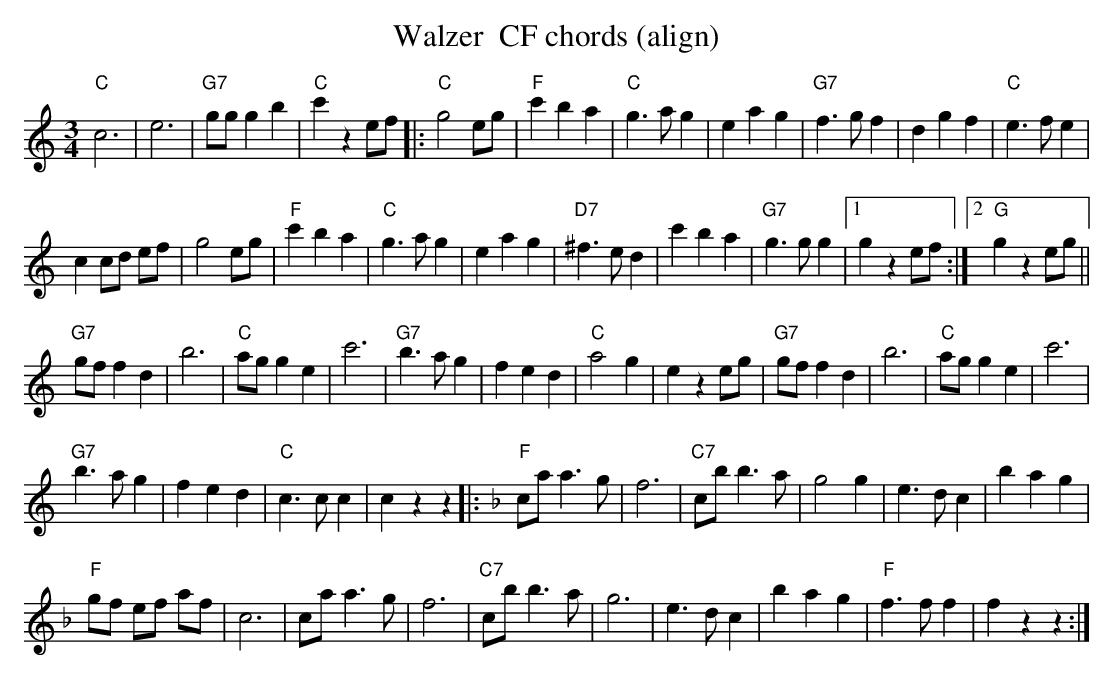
X:1
T: Walzer  CF chords (align)
M:3/4
L:1/4
K:C %%MIDI gchordon
"C"c3 | e3 | "G7"g/g/gb | "C"c'ze/f/ |: "C"g2e/g/ | "F"c'ba | "C"g>ag | eag | "G7"f>gf | dgf | "C"e>fe |
 c c/d/ e/f/ | g2e/g/ | "F"c'ba | "C"g>ag | eag | "D7"^f>ed | c'ba | "G7"g>gg |1 gze/f/ :|2 "G"gze/g/ ||
"G7"g/f/fd | b3 | "C"a/g/ge | c'3 | "G7"b>ag | fed | "C"a2g | eze/g/ | "G7"g/f/fd | b3 | "C"a/g/ge | c'3 |
"G7"b>ag |  fed | "C"c>cc | czz |: [K:F] "F"c/a/ a>g | f3 | "C7"c/b/ b>a | g2g | e>dc | bag |
 "F"g/f/ e/f/ a/f/ | c3 | c/a/a>g | f3 | "C7"c/b/ b>a | g3 | e>dc | bag | "F"f>ff | fzz :|
